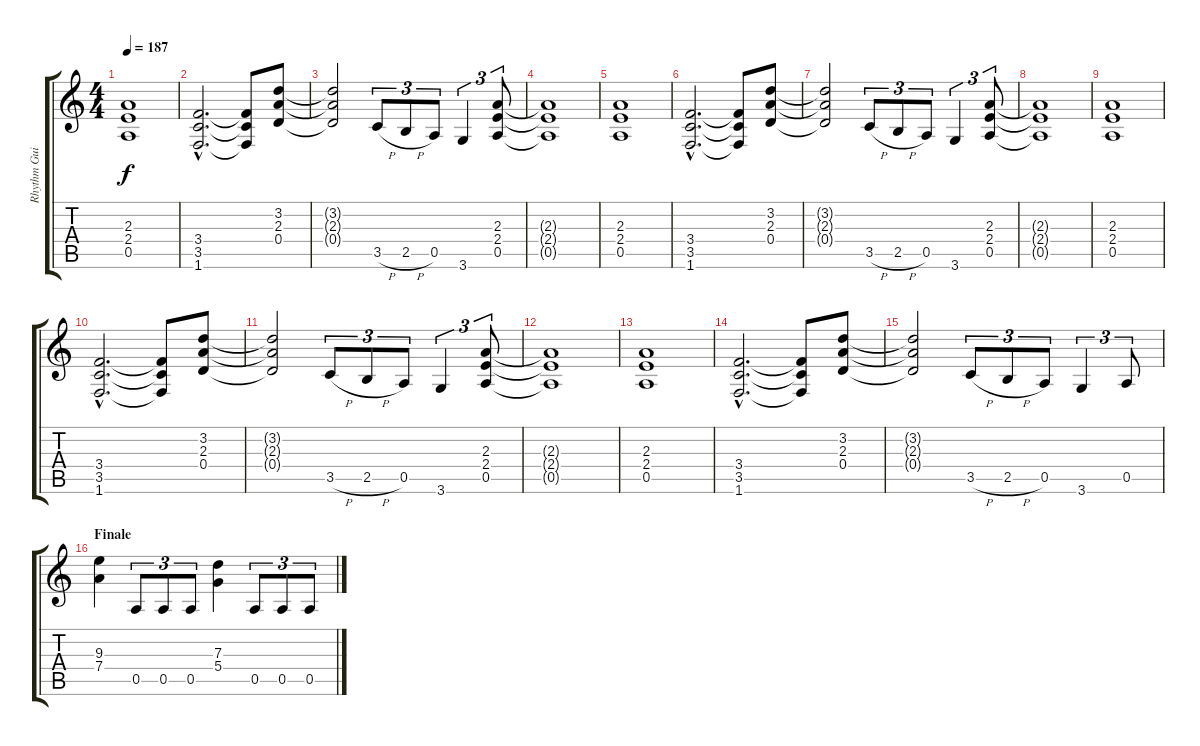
\track ("Rhythm Guitar" "Rhythm Gui") {instrument distortionguitar}
\staff {score tabs}
\tuning (E4 B3 G3 D3 A2 E2) {hide}
\ts (4 4)
\tempo 187
\clef g2
\ks c
(2.3 2.4 0.5).1{dy f} |
(3.4{hac} 3.5{hac} 1.6{hac}).2{d} (3.4{t} 3.5{t} 1.6{t}).8 (3.2 2.3 0.4).8 |
(3.2{t} 2.3{t} 0.4{t}).2 3.5{h}.8{tu (3 2)} 2.5{h}.8{tu (3 2)} 0.5.8{tu (3 2)} 3.6.4{tu (3 2)} (2.3 2.4 0.5).8{tu (3 2)} |
(2.3{t} 2.4{t} 0.5{t}).1 |
(2.3 2.4 0.5).1 |
(3.4{hac} 3.5{hac} 1.6{hac}).2{d} (3.4{t} 3.5{t} 1.6{t}).8 (3.2 2.3 0.4).8 |
(3.2{t} 2.3{t} 0.4{t}).2 3.5{h}.8{tu (3 2)} 2.5{h}.8{tu (3 2)} 0.5.8{tu (3 2)} 3.6.4{tu (3 2)} (2.3 2.4 0.5).8{tu (3 2)} |
(2.3{t} 2.4{t} 0.5{t}).1 |
(2.3 2.4 0.5).1 |
(3.4{hac} 3.5{hac} 1.6{hac}).2{d} (3.4{t} 3.5{t} 1.6{t}).8 (3.2 2.3 0.4).8 |
(3.2{t} 2.3{t} 0.4{t}).2 3.5{h}.8{tu (3 2)} 2.5{h}.8{tu (3 2)} 0.5.8{tu (3 2)} 3.6.4{tu (3 2)} (2.3 2.4 0.5).8{tu (3 2)} |
(2.3{t} 2.4{t} 0.5{t}).1 |
(2.3 2.4 0.5).1 |
(3.4{hac} 3.5{hac} 1.6{hac}).2{d} (3.4{t} 3.5{t} 1.6{t}).8 (3.2 2.3 0.4).8 |
(3.2{t} 2.3{t} 0.4{t}).2 3.5{h}.8{tu (3 2)} 2.5{h}.8{tu (3 2)} 0.5.8{tu (3 2)} 3.6.4{tu (3 2)} 0.5.8{tu (3 2)} |
\section ("" "Finale")
(9.3 7.4).4 0.5.8{tu (3 2)} 0.5.8{tu (3 2)} 0.5.8{tu (3 2)} (7.3 5.4).4 0.5.8{tu (3 2)} 0.5.8{tu (3 2)} 0.5.8{tu (3 2)}
